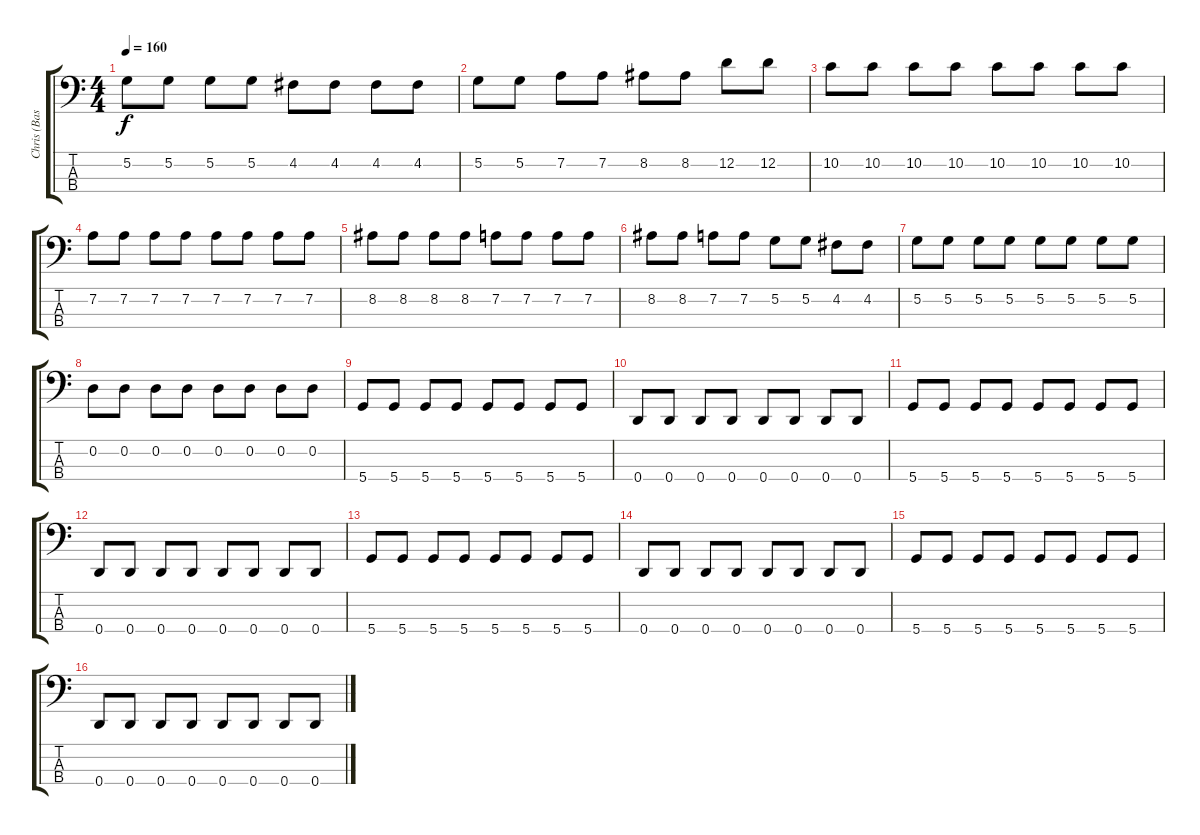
\track ("Chris (Bass)" "Chris (Bas") {instrument electricbassfinger}
\staff {score tabs}
\tuning (G2 D2 A1 D1) {hide}
\ts (4 4)
\tempo 160
\clef f4
\ks c
5.2.8{dy f} 5.2.8 5.2.8 5.2.8 4.2.8 4.2.8 4.2.8 4.2.8 |
5.2.8 5.2.8 7.2.8 7.2.8 8.2.8 8.2.8 12.2.8 12.2.8 |
10.2.8 10.2.8 10.2.8 10.2.8 10.2.8 10.2.8 10.2.8 10.2.8 |
7.2.8 7.2.8 7.2.8 7.2.8 7.2.8 7.2.8 7.2.8 7.2.8 |
8.2.8 8.2.8 8.2.8 8.2.8 7.2.8 7.2.8 7.2.8 7.2.8 |
8.2.8 8.2.8 7.2.8 7.2.8 5.2.8 5.2.8 4.2.8 4.2.8 |
5.2.8 5.2.8 5.2.8 5.2.8 5.2.8 5.2.8 5.2.8 5.2.8 |
0.2.8 0.2.8 0.2.8 0.2.8 0.2.8 0.2.8 0.2.8 0.2.8 |
5.4.8 5.4.8 5.4.8 5.4.8 5.4.8 5.4.8 5.4.8 5.4.8 |
0.4.8 0.4.8 0.4.8 0.4.8 0.4.8 0.4.8 0.4.8 0.4.8 |
5.4.8 5.4.8 5.4.8 5.4.8 5.4.8 5.4.8 5.4.8 5.4.8 |
0.4.8 0.4.8 0.4.8 0.4.8 0.4.8 0.4.8 0.4.8 0.4.8 |
5.4.8 5.4.8 5.4.8 5.4.8 5.4.8 5.4.8 5.4.8 5.4.8 |
0.4.8 0.4.8 0.4.8 0.4.8 0.4.8 0.4.8 0.4.8 0.4.8 |
5.4.8 5.4.8 5.4.8 5.4.8 5.4.8 5.4.8 5.4.8 5.4.8 |
0.4.8 0.4.8 0.4.8 0.4.8 0.4.8 0.4.8 0.4.8 0.4.8
